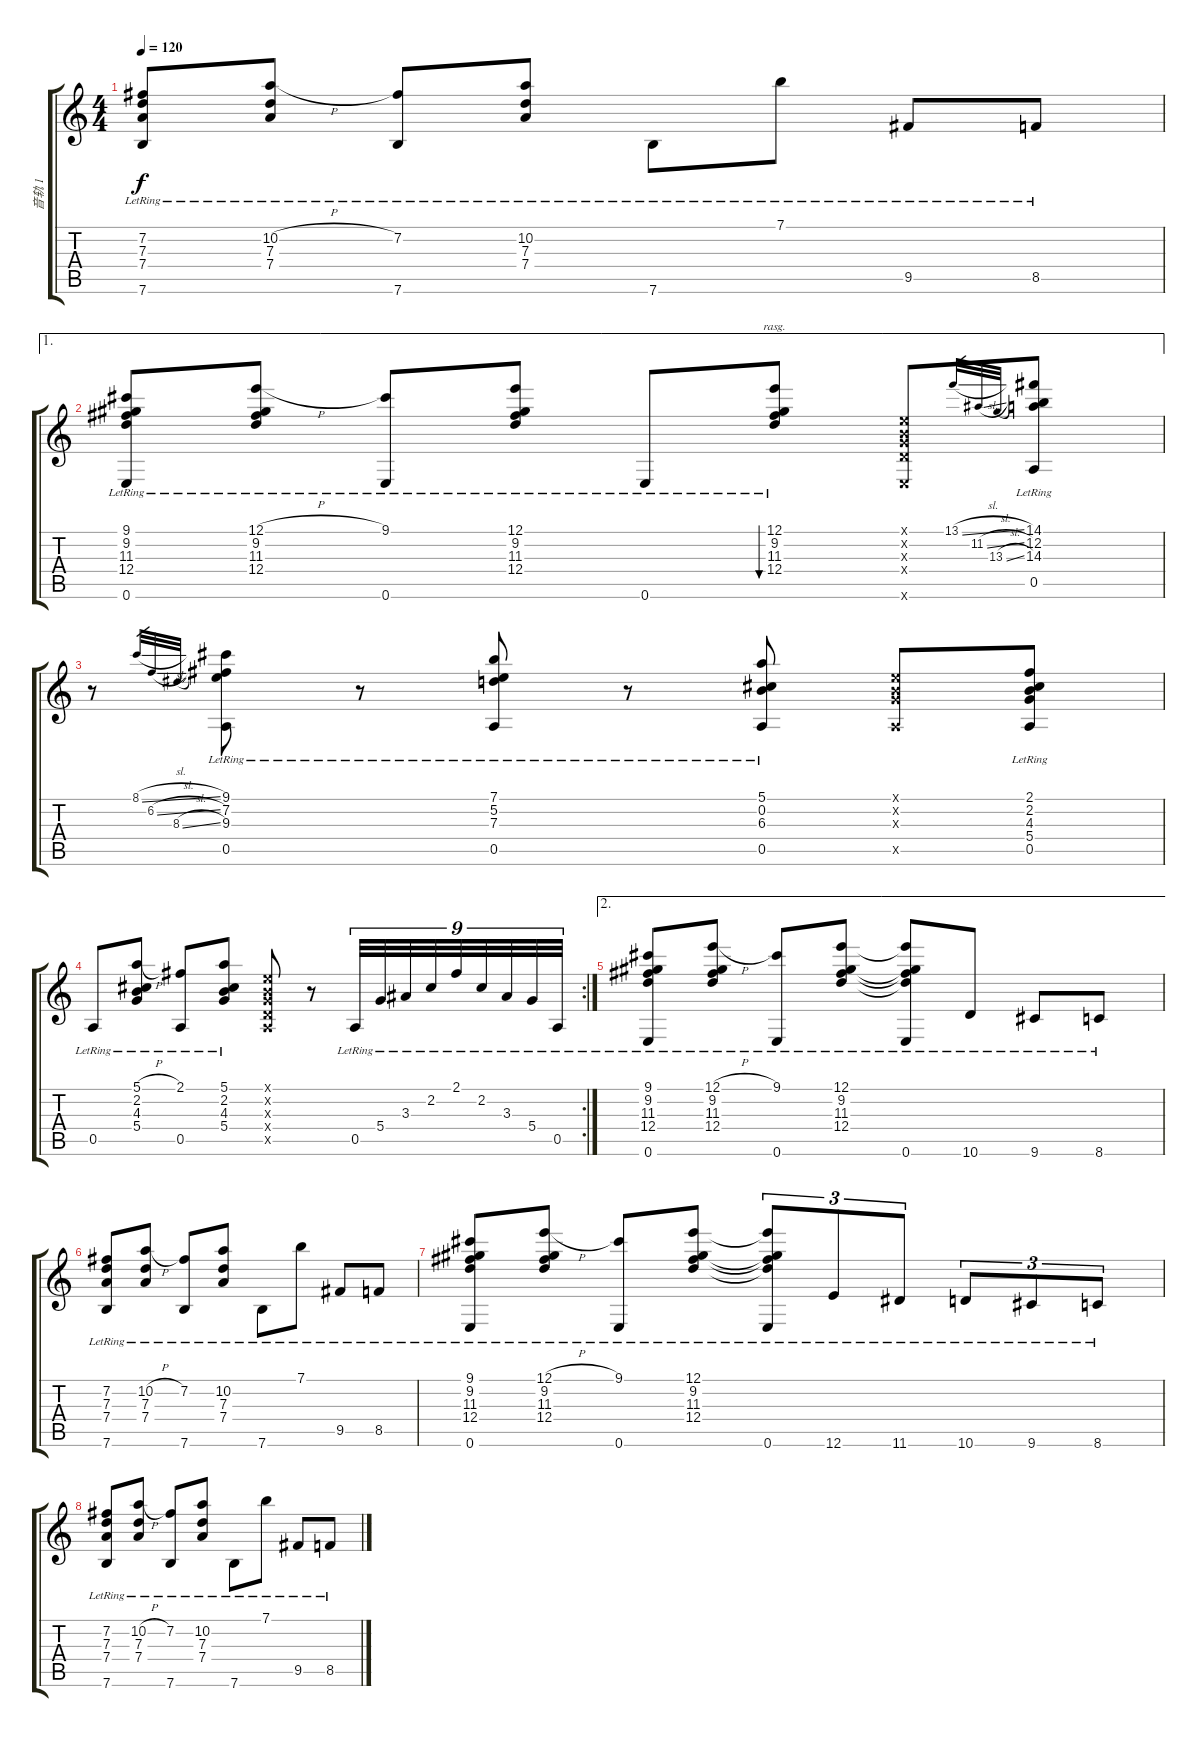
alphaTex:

\track ("音轨 1" "音轨 1") {instrument acousticguitarnylon}
\staff {score tabs}
\tuning (E4 B3 G3 D3 A2 E2) {hide}
\ts (4 4)
\tempo 120
\clef g2
\ks c
(7.2{lr} 7.3{lr} 7.4{lr} 7.6{lr}).8{dy f} (10.2{h lr} 7.3{lr} 7.4{lr}).8 (7.2{lr} 7.6{lr}).8 (10.2{lr} 7.3{lr} 7.4{lr}).8 7.6{lr}.8 7.1{lr}.8 9.5{lr}.8 8.5{lr}.8 |
\ae 1
(9.1{lr} 9.2{lr} 11.3{lr} 12.4{lr} 0.6{lr}).8 (12.1{h lr} 9.2{lr} 11.3{lr} 12.4{lr}).8 (9.1{lr} 0.6{lr}).8 (12.1{lr} 9.2{lr} 11.3{lr} 12.4{lr}).8 0.6{lr}.8 (12.1{lr} 9.2{lr} 11.3{lr} 12.4{lr}).8{bu 240 rasg ii} (0.1{x} 0.2{x} 0.3{x} 0.4{x} 0.6{x}).8 13.1{sl}.32{gr} 11.2{sl}.32{gr} 13.3{sl}.32{gr} (14.1{lr} 12.2{lr} 14.3{lr} 0.5{lr}).8 |
r.8 8.1{sl}.32{gr} 6.2{sl}.32{gr} 8.3{sl}.32{gr} (9.1{lr} 7.2{lr} 9.3{lr} 0.5{lr}).8 r.8 (7.1{lr} 5.2{lr} 7.3{lr} 0.5{lr}).8 r.8 (5.1{lr} 0.2{lr} 6.3{lr} 0.5{lr}).8 (0.1{x} 0.2{x} 0.3{x} 0.5{x}).8 (2.1{lr} 2.2{lr} 4.3{lr} 5.4{lr} 0.5{lr}).8 |
\rc 2
0.5{lr}.8 (5.1{h lr} 2.2{lr} 4.3{lr} 5.4{lr}).8 (2.1{lr} 0.5{lr}).8 (5.1{lr} 2.2{lr} 4.3{lr} 5.4{lr}).8 (0.1{x} 0.2{x} 0.3{x} 0.4{x} 0.5{x}).8 r.8 0.5{lr}.32{tu (9 8)} 5.4{lr}.32{tu (9 8)} 3.3{lr}.32{tu (9 8)} 2.2{lr}.32{tu (9 8)} 2.1{lr}.32{tu (9 8)} 2.2{lr}.32{tu (9 8)} 3.3{lr}.32{tu (9 8)} 5.4{lr}.32{tu (9 8)} 0.5{lr}.32{tu (9 8)} |
\ae 2
(9.1{lr} 9.2{lr} 11.3{lr} 12.4{lr} 0.6{lr}).8 (12.1{h lr} 9.2{lr} 11.3{lr} 12.4{lr}).8 (9.1{lr} 0.6{lr}).8 (12.1{lr} 9.2{lr} 11.3{lr} 12.4{lr}).8 (12.1{t} 9.2{t} 11.3{t} 12.4{t} 0.6{lr}).8 10.6{lr}.8 9.6{lr}.8 8.6{lr}.8 |
(7.2{lr} 7.3{lr} 7.4{lr} 7.6{lr}).8 (10.2{h lr} 7.3{lr} 7.4{lr}).8 (7.2{lr} 7.6{lr}).8 (10.2{lr} 7.3{lr} 7.4{lr}).8 7.6{lr}.8 7.1{lr}.8 9.5{lr}.8 8.5{lr}.8 |
(9.1{lr} 9.2{lr} 11.3{lr} 12.4{lr} 0.6{lr}).8 (12.1{h lr} 9.2{lr} 11.3{lr} 12.4{lr}).8 (9.1{lr} 0.6{lr}).8 (12.1{lr} 9.2{lr} 11.3{lr} 12.4{lr}).8 (12.1{t} 9.2{t} 11.3{t} 12.4{t} 0.6{lr}).8{tu (3 2)} 12.6{lr}.8{tu (3 2)} 11.6{lr}.8{tu (3 2)} 10.6{lr}.8{tu (3 2)} 9.6{lr}.8{tu (3 2)} 8.6{lr}.8{tu (3 2)} |
(7.2{lr} 7.3{lr} 7.4{lr} 7.6{lr}).8 (10.2{h lr} 7.3{lr} 7.4{lr}).8 (7.2{lr} 7.6{lr}).8 (10.2{lr} 7.3{lr} 7.4{lr}).8 7.6{lr}.8 7.1{lr}.8 9.5{lr}.8 8.5{lr}.8
